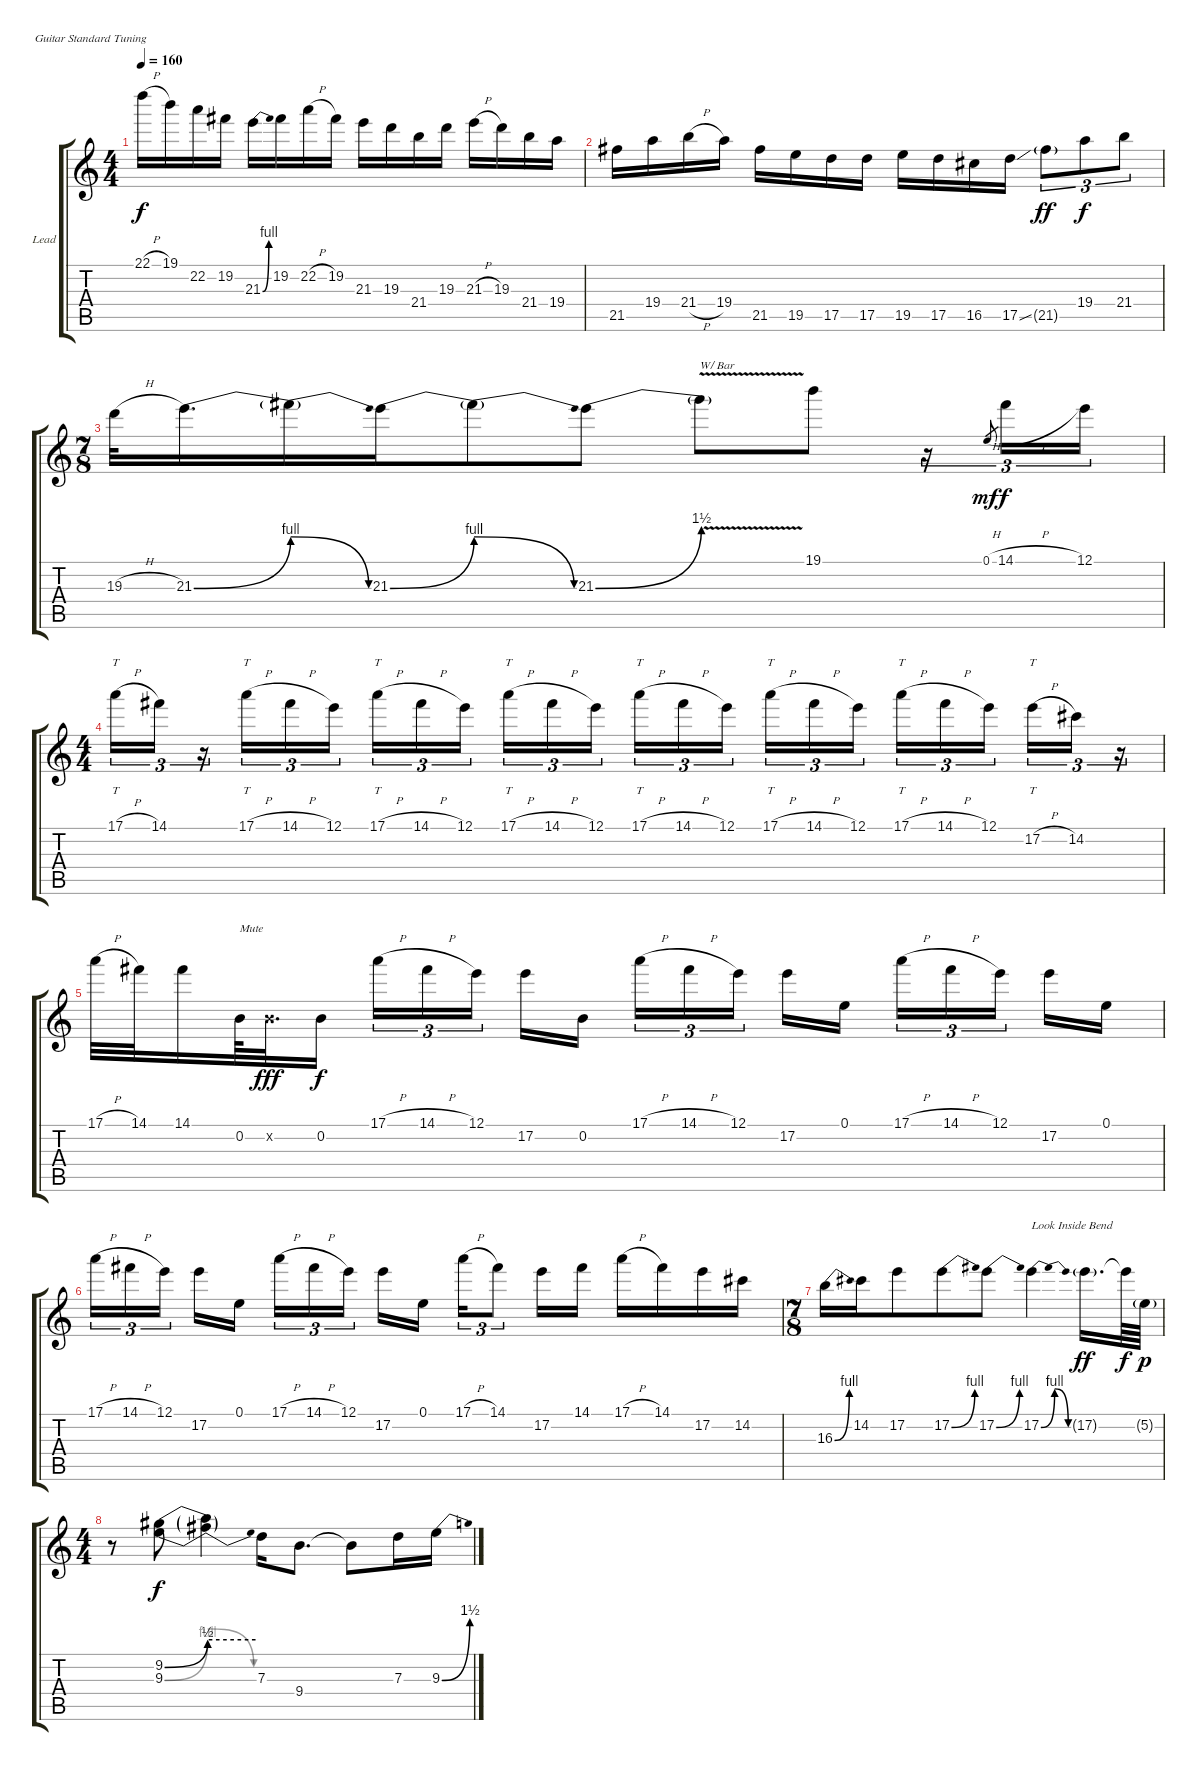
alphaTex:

\bracketExtendMode groupsimilarinstruments
\firstSystemTrackNameOrientation horizontal
\otherSystemsTrackNameOrientation horizontal
\track ("Guitar Lead" "Lead") {instrument overdrivenguitar}
\staff {score tabs}
\tuning (E4 B3 G3 D3 A2 E2)
\ts (4 4)
\tempo 160
\clef g2
\ks c
22.1{h}.16{dy f} 19.1.16 22.2.16 19.2.16 21.3{be (bend 0 0 60 4)}.16 19.2.16 22.2{h}.16 19.2.16 21.3.16 19.3.16 21.4.16 19.3.16 21.3{h}.16 19.3.16 21.4.16 19.4.16 |
21.5.16 19.4.16 21.4{h}.16 19.4.16 21.5.16 19.5.16 17.5.16 17.5.16 19.5.16 17.5.16 16.5.16 17.5{ss}.16 21.5{g}.8{tu (3 2) dy ff} 19.4.8{tu (3 2) dy f} 21.4.8{tu (3 2)} |
\ts (7 8)
19.3{h}.32 21.3{be (bend 0 0 60 4)}.16{d} 21.3{be (release 0 4 60 0) t}.16 21.3{be (bend 0 0 60 4)}.16 21.3{be (release 0 4 60 0) t}.8 21.3{be (bend 0 0 60 6)}.8 21.3{v t}.8{txt "W/ Bar"} 19.1.8 r.16{tu (3 2)} 0.1{h}.8{gr dy mf} 14.1{h}.16{tu (3 2) dy f} 12.1.16{tu (3 2)} |
\ts (4 4)
17.1{h}.16{tt tu (3 2)} 14.1.16{tu (3 2)} r.16{tu (3 2)} 17.1{h}.16{tt tu (3 2)} 14.1{h}.16{tu (3 2)} 12.1.16{tu (3 2)} 17.1{h}.16{tt tu (3 2)} 14.1{h}.16{tu (3 2)} 12.1.16{tu (3 2)} 17.1{h}.16{tt tu (3 2)} 14.1{h}.16{tu (3 2)} 12.1.16{tu (3 2)} 17.1{h}.16{tt tu (3 2)} 14.1{h}.16{tu (3 2)} 12.1.16{tu (3 2)} 17.1{h}.16{tt tu (3 2)} 14.1{h}.16{tu (3 2)} 12.1.16{tu (3 2)} 17.1{h}.16{tt tu (3 2)} 14.1{h}.16{tu (3 2)} 12.1.16{tu (3 2)} 17.2{h}.16{tt tu (3 2)} 14.2.16{tu (3 2)} r.16{tu (3 2)} |
17.1{h}.32 14.1.32 14.1.16 0.2.64{txt "Mute"} 0.2{x}.32{d dy fff} 0.2.16{dy f} 17.1{h}.16{tu (3 2)} 14.1{h}.16{tu (3 2)} 12.1.16{tu (3 2)} 17.2.16 0.2.16 17.1{h}.16{tu (3 2)} 14.1{h}.16{tu (3 2)} 12.1.16{tu (3 2)} 17.2.16 0.1.16 17.1{h}.16{tu (3 2)} 14.1{h}.16{tu (3 2)} 12.1.16{tu (3 2)} 17.2.16 0.1.16 |
17.1{h}.16{tu (3 2)} 14.1{h}.16{tu (3 2)} 12.1.16{tu (3 2)} 17.2.16 0.1.16 17.1{h}.16{tu (3 2)} 14.1{h}.16{tu (3 2)} 12.1.16{tu (3 2)} 17.2.16 0.1.16 17.1{h}.16{tu (3 2)} 14.1.8{tu (3 2)} 17.2.16 14.1.16 17.1{h}.16 14.1.16 17.2.16 14.2.16 |
\ts (7 8)
16.3{be (bend 0 0 60 4)}.16 14.2.16 17.2.8 17.2{be (bend 0 0 60 4)}.8 17.2{be (bend 0 0 60 4)}.8 17.2{be (bendrelease 0 0 30 4 30 4 60 0)}.4{txt "Look Inside Bend"} 17.2{g}.16{d dy ff} 17.2{t}.64{dy f} 5.2{g}.64{dy p} |
\ts (4 4)
r.8 (9.2{be (bend 0 0 60 2)} 9.3{be (bend 0 0 60 4)}).8{dy f} (9.2{be (hold 0 2 60 2) t} 9.3{be (release 0 4 60 0) t}).4 7.3.16 9.4.8{d} 9.4{t}.8 7.3.16 9.3{be (bend 0 0 60 6)}.16
